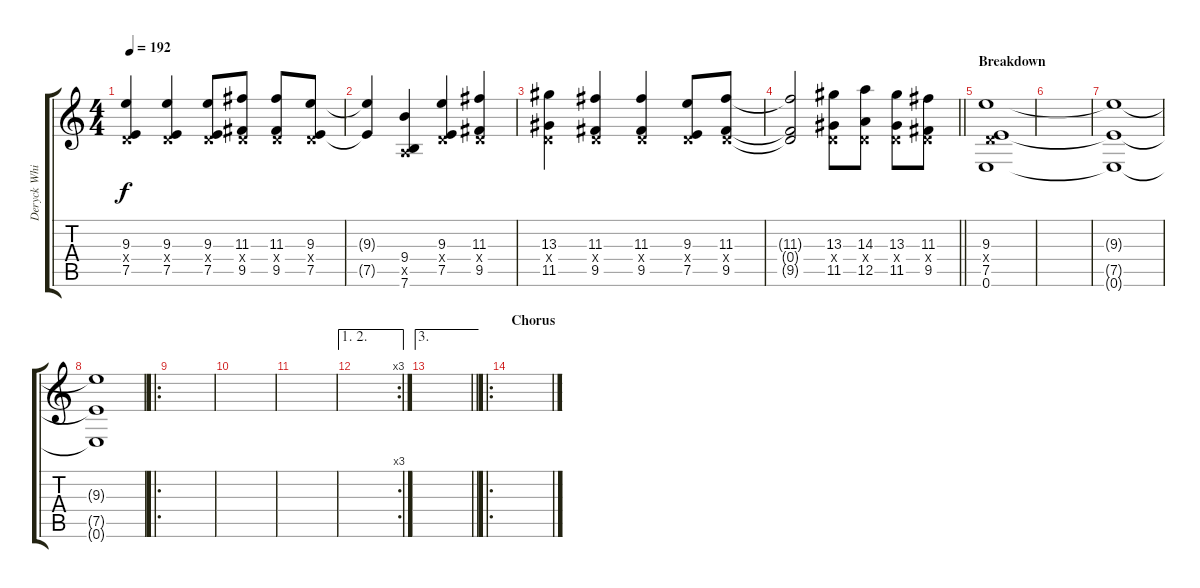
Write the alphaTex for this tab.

\track ("Deryck Whibley (Lead)" "Deryck Whi") {instrument electricguitarclean}
\staff {score tabs}
\tuning (E4 B3 G3 D3 A2 E2) {hide}
\ts (4 4)
\tempo 192
\clef g2
\ks c
(9.3 0.4{x} 7.5).4{dy f volume 14} (9.3 0.4{x} 7.5).4 (9.3 0.4{x} 7.5).8 (11.3 0.4{x} 9.5).8 (11.3 0.4{x} 9.5).8 (9.3 0.4{x} 7.5).8 |
(9.3{t} 7.5{t}).4 (9.4 0.5{x} 7.6).4 (9.3 0.4{x} 7.5).4 (11.3 0.4{x} 9.5).4 |
(13.3 0.4{x} 11.5).4 (11.3 0.4{x} 9.5).4 (11.3 0.4{x} 9.5).4 (9.3 0.4{x} 7.5).8 (11.3 0.4{x} 9.5).8 |
\barLineRight lightlight
(11.3{t} 0.4{t} 9.5{t}).2 (13.3 0.4{x} 11.5).8 (14.3 0.4{x} 12.5).8 (13.3 0.4{x} 11.5).8 (11.3 0.4{x} 9.5).8 |
\section ("" "Breakdown")
(9.3 0.4{x} 7.5 0.6).1{volume 4} |
|
(9.3{t} 7.5{t} 0.6{t}).1 |
(9.3{t} 7.5{t} 0.6{t}).1 |
\ro
|
|
|
\ae (1 2)
\rc 3
|
\ae 3
\barLineRight lightlight
|
\ro
\section ("" "Chorus")
